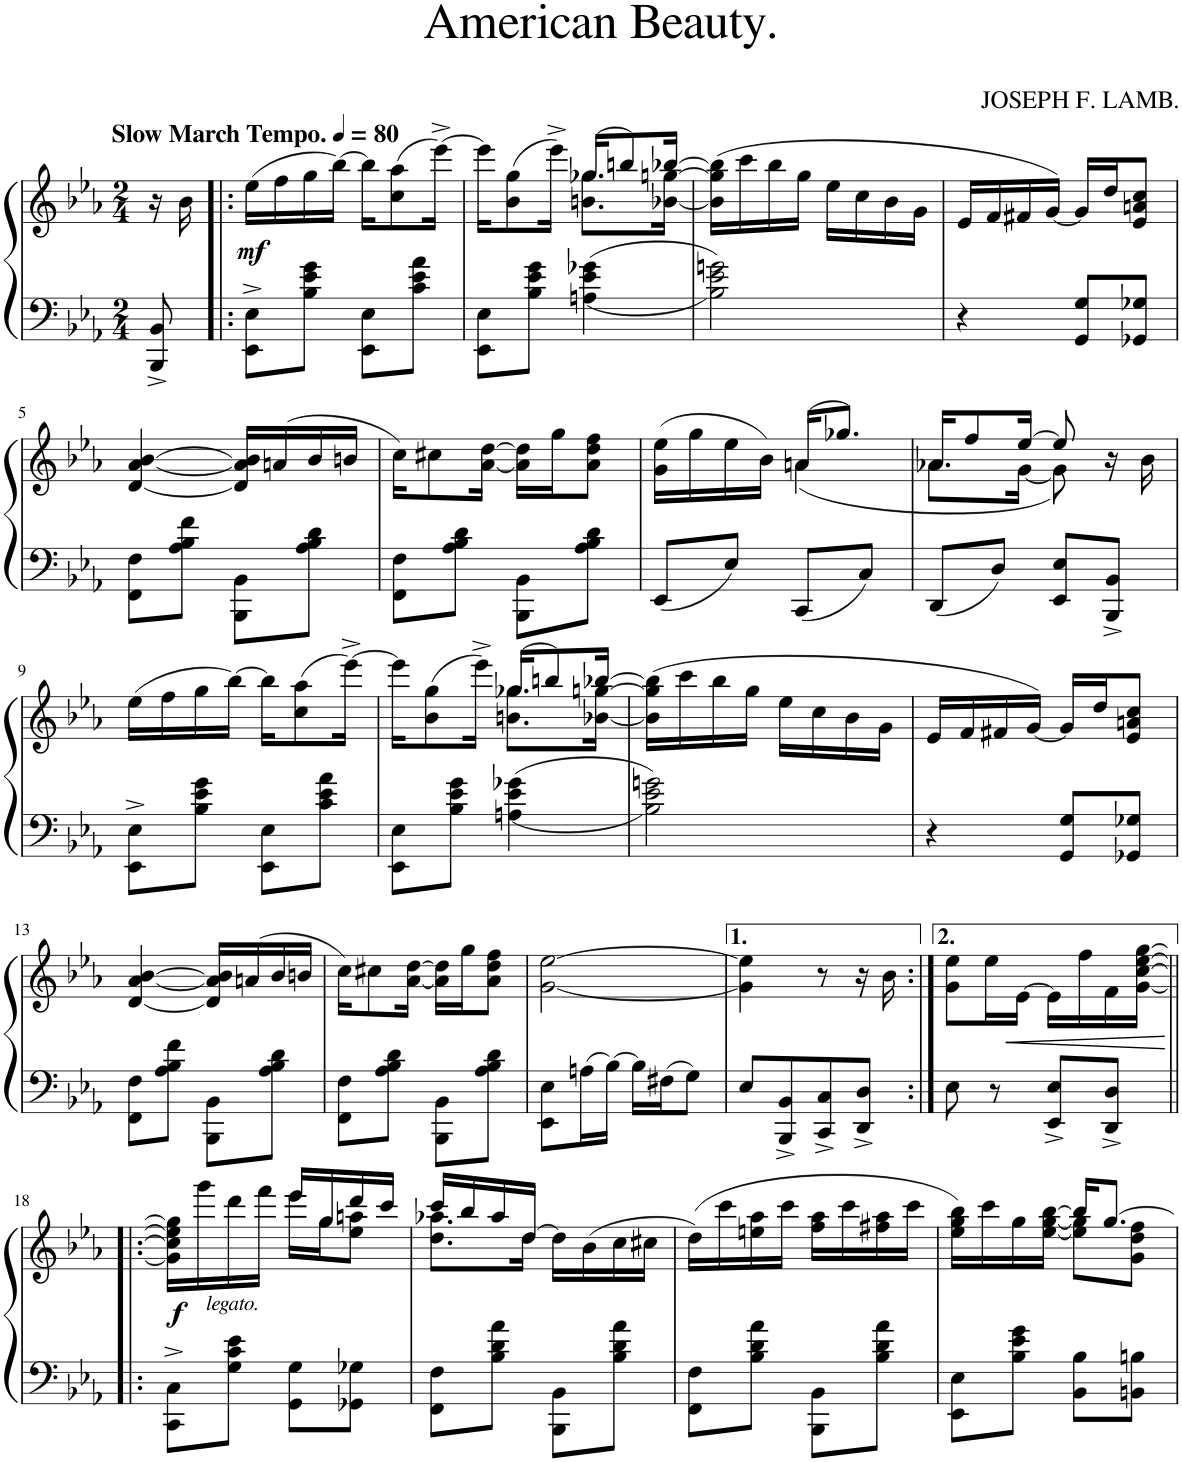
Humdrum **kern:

**kern	**kern	**dynam
*part1	*part1	*part1
*staff2	*staff1	*staff1/2
*I"Piano	*	*
*I'Pno.	*	*
*clefF4	*clefG2	*
*k[b-e-a-]	*k[b-e-a-]	*
*M2/4	*M2/4	*
*MM80	*MM80	*
=	=	=
!	!LO:TX:a:B:t=Slow March Tempo.	!
8BBB-/^ 8BB-/^	16r	.
.	16b-\	.
=1!|:	=1!|:	=1!|:
!	!	!LO:DY:b
8EE-\^ 8E-\^L	(16ee-\LL	mf
.	16ff\	.
8B-\ 8e-\ 8g\J	16gg\	.
.	[16bb-\JJ)	.
8EE-\ 8E-\L	16bb-\KL]	.
.	(8cc\ 8aa-\	.
8c\ 8e-\ 8a-\J	.	.
.	[>16eee-^\Jk)	.
=2	=2	=2
*	*^	*
8EE-\ 8E-\L	16eee-\KL]	4ryy	.
.	(>8b-\ 8gg\	.	.
8B-\ 8e-\ 8g\J	.	.	.
.	16eee-^>\Jk)	.	.
4An\ 4e-\ 4g-X\	(16gg-X/KL	8.bn\ 8.gg-\L	.
.	8bbn/)	.	.
.	[16bb-X/Jk	[16b-X\ [>16ggn\Jk	.
*	*v	*v	*
=3	=3	=3
2B-\ 2e-\ 2gn\	(16b-\] 16gg\] 16bb-\]LL	.
.	16ccc\	.
.	16bb-\	.
.	16gg\JJ	.
.	16ee-\LL	.
.	16cc\	.
.	16b-\	.
.	16g\JJ	.
=4	=4	=4
4r	16e-/LL	.
.	16f/	.
.	16f#X/	.
.	[16g/JJ)	.
8GG/ 8G/L	16g/LL]	.
.	16dd/J	.
8GG-X/ 8G-X/J	8e-/ 8an/ 8cc/J	.
!!LO:LB:g=z
=5	=5	=5
8FF\ 8F\L	[4d/ [4a-/ [4b-/	.
8A-\ 8B-\ 8f\J	.	.
8BBB-\ 8BB-\L	16d/] 16a-/] 16b-/]LL	.
.	(16an/	.
8A-\ 8B-\ 8d\J	16b-/	.
.	16bn/JJ	.
=6	=6	=6
8FF\ 8F\L	16cc\KL)	.
.	8cc#X\	.
8A-\ 8B-\ 8d\J	.	.
.	[16a-\ [16dd\Jk	.
8BBB-\ 8BB-\L	16a-\] 16dd\]LL	.
.	16gg\J	.
8A-\ 8B-\ 8d\J	8a-\ 8dd\ 8ff\J	.
=7	=7	=7
*	*^	*
8EE-/L	(>16g\ 16ee-\LL	4ryy	.
.	16gg\	.	.
8E-/J	16ee-\	.	.
.	16b-\JJ)	.	.
8CC/L	(16an/KL	(4a\	.
.	8.gg-X/J)	.	.
8C/J	.	.	.
=8	=8	=8	=8
8DD/L	16a-X/KL	8.a-\L	.
.	8ff/	.	.
8D/J	.	.	.
.	[16ee-/Jk	[16g\Jk	.
8EE-/ 8E-/L	8ee-/]	8g\])	.
8BBB-/^ 8BB-/^J	16r	8ryy	.
.	16b-\	.	.
*	*v	*v	*
!!LO:LB:g=z
=9	=9	=9
8EE-\^ 8E-\^L	(16ee-\LL	.
.	16ff\	.
8B-\ 8e-\ 8g\J	16gg\	.
.	[16bb-\JJ)	.
8EE-\ 8E-\L	16bb-\KL]	.
.	(8cc\ 8aa-\	.
8c\ 8e-\ 8a-\J	.	.
.	[>16eee-^\Jk)	.
=10	=10	=10
*	*^	*
8EE-\ 8E-\L	16eee-\KL]	4ryy	.
.	(>8b-\ 8gg\	.	.
8B-\ 8e-\ 8g\J	.	.	.
.	16eee-^>\Jk)	.	.
4An\ 4e-\ 4g-X\	(16gg-X/KL	8.bn\ 8.gg-\L	.
.	8bbn/)	.	.
.	[16bb-X/Jk	[16b-X\ [>16ggn\Jk	.
*	*v	*v	*
=11	=11	=11
2B-\ 2e-\ 2gn\	(16b-\] 16gg\] 16bb-\]LL	.
.	16ccc\	.
.	16bb-\	.
.	16gg\JJ	.
.	16ee-\LL	.
.	16cc\	.
.	16b-\	.
.	16g\JJ	.
=12	=12	=12
4r	16e-/LL	.
.	16f/	.
.	16f#X/	.
.	[16g/JJ)	.
8GG/ 8G/L	16g/LL]	.
.	16dd/J	.
8GG-X/ 8G-X/J	8e-/ 8an/ 8cc/J	.
!!LO:LB:g=z
=13	=13	=13
8FF\ 8F\L	[4d/ [4a-/ [4b-/	.
8A-\ 8B-\ 8f\J	.	.
8BBB-\ 8BB-\L	16d/] 16a-/] 16b-/]LL	.
.	(16an/	.
8A-\ 8B-\ 8d\J	16b-/	.
.	16bn/JJ	.
=14	=14	=14
8FF\ 8F\L	16cc\KL)	.
.	8cc#X\	.
8A-\ 8B-\ 8d\J	.	.
.	[16a-\ [16dd\Jk	.
8BBB-\ 8BB-\L	16a-\] 16dd\]LL	.
.	16gg\J	.
8A-\ 8B-\ 8d\J	8a-\ 8dd\ 8ff\J	.
=15	=15	=15
8EE-\ 8E-\L	[2g\ [2ee-\	.
16An\L	.	.
[16B-\JJ	.	.
16B-\LL]	.	.
16F#X\J	.	.
8G\J	.	.
=16	=16	=16
8E-/L	4g\] 4ee-\]	.
8BBB-/^ 8BB-/^	.	.
8CC/^ 8C/^	8r	.
8DD/^ 8D/^J	16r	.
.	16b-\	.
=17:|!	=17:|!	=17:|!
.	[4qg [4qee-	.
8E-\	8g\] 8ee-\]L	.
!	!	!LO:HP:b
8r	16ee-\L	<
.	[16e-\JJ	.
8EE-/^ 8E-/^L	16e-\LL]	.
.	16ff\	.
8DD/^ 8D/^J	16f\	.
.	[16g\ [>16cc\ [>16ee-\ [>16gg\JJ	.
.	.	[
!!LO:LB:g=z
=18!|:	=18!|:	=18!|:
*	*^	*
!	!	!	!LO:DY:b
8CC\^ 8C\^L	16g\] 16cc\] 16ee-\] 16gg\]LL	4ryy	f
.	16ggg\	.	.
!LO:TX:a:i:t=legato.	!	!	!
8G\ 8c\ 8e-\J	16ddd\	.	.
.	16fff\JJ	.	.
8GG\ 8G\L	16eee-/LL	16eee-\LL	.
.	16gg/	16gg\J	.
8GG-X\ 8G-X\J	16ddd/	8ee-\ 8aan\J	.
.	16ccc/JJ	.	.
=19	=19	=19	=19
8FF\ 8F\L	16ccc/LL	8.dd\ 8.aa-X\L	.
.	16bb-/	.	.
8B-\ 8d\ 8a-\J	16aa-/	.	.
.	[16dd/JJ	16dd\Jk	.
8BBB-\ 8BB-\L	16dd\LL]	4ryy	.
.	(>16b-\	.	.
8B-\ 8d\ 8a-\J	16cc\	.	.
.	16cc#X\JJ	.	.
*	*v	*v	*
=20	=20	=20
8FF\ 8F\L	(16dd\LL)	.
.	16ccc\	.
8B-\ 8d\ 8a-\J	16een\ 16aa-\	.
.	16ccc\JJ	.
8BBB-\ 8BB-\L	16ff\ 16aa-\LL	.
.	16ccc\	.
8B-\ 8d\ 8a-\J	16ff#X\ 16aa-\	.
.	16ccc\JJ	.
=21	=21	=21
*	*^	*
8EE-\ 8E-\L	16ee-\ 16gg\ 16bb-\LL)	4ryy	.
.	16ccc\	.	.
8B-\ 8e-\ 8g\J	16gg\	.	.
.	[16ee-\ [16gg\ [>16bb-\JJ	.	.
8BB-\ 8B-\L	16bb-/KL]	8ee-\] 8gg\]L	.
.	[8.gg/J	.	.
8BBn\ 8Bn\J	.	8g\ 8dd\ 8ff\J	.
*	*v	*v	*
=	=	=
*-	*-	*-
